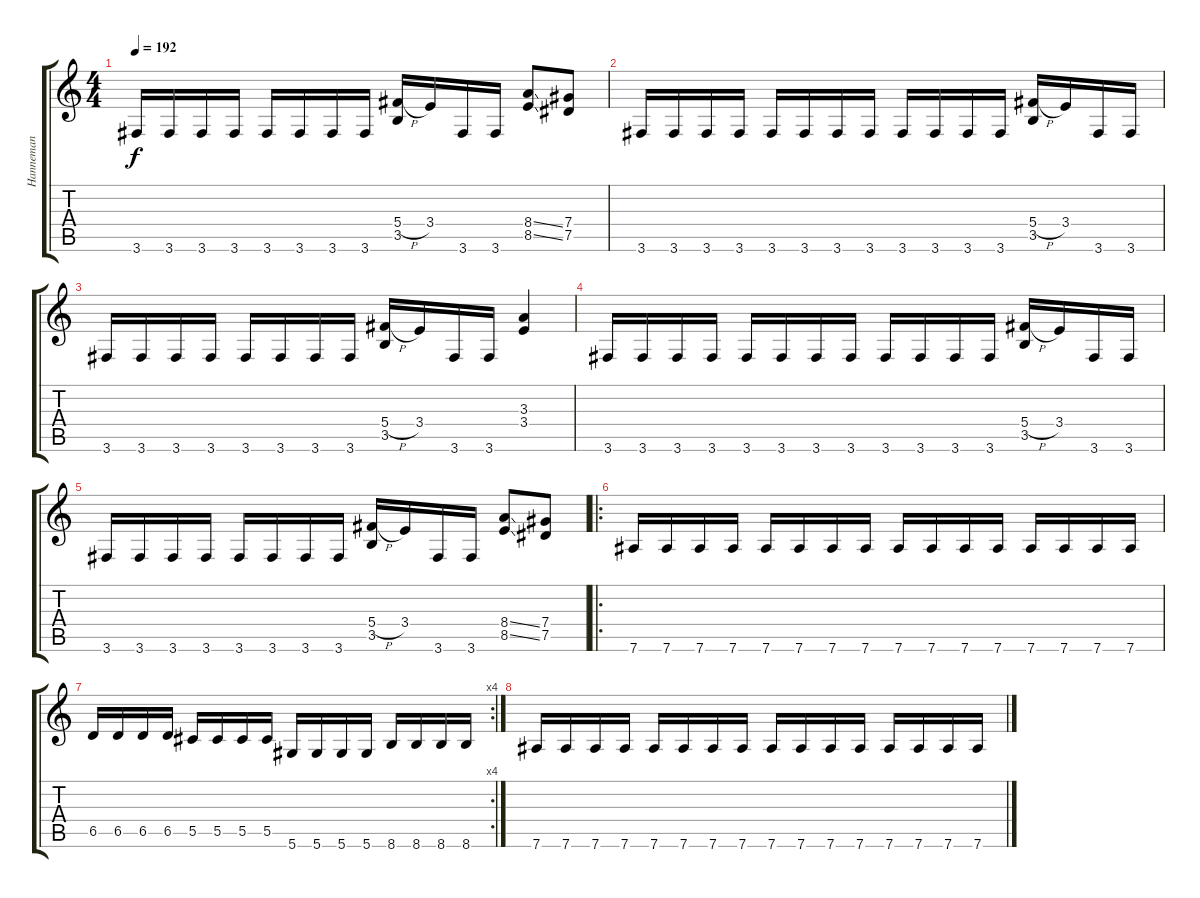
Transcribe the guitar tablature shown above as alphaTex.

\track ("Hanneman" "Hanneman") {instrument distortionguitar}
\staff {score tabs}
\tuning (Eb4 Bb3 Gb3 Db3 Ab2 Eb2) {hide}
\ts (4 4)
\tempo 192
\clef g2
\ks c
3.6.16{dy f} 3.6.16 3.6.16 3.6.16 3.6.16 3.6.16 3.6.16 3.6.16 (5.4{h} 3.5).16 3.4.16 3.6.16 3.6.16 (8.4{ss} 8.5{ss}).8 (7.4 7.5).8 |
3.6.16 3.6.16 3.6.16 3.6.16 3.6.16 3.6.16 3.6.16 3.6.16 3.6.16 3.6.16 3.6.16 3.6.16 (5.4{h} 3.5).16 3.4.16 3.6.16 3.6.16 |
3.6.16 3.6.16 3.6.16 3.6.16 3.6.16 3.6.16 3.6.16 3.6.16 (5.4{h} 3.5).16 3.4.16 3.6.16 3.6.16 (3.3 3.4).4 |
3.6.16 3.6.16 3.6.16 3.6.16 3.6.16 3.6.16 3.6.16 3.6.16 3.6.16 3.6.16 3.6.16 3.6.16 (5.4{h} 3.5).16 3.4.16 3.6.16 3.6.16 |
3.6.16 3.6.16 3.6.16 3.6.16 3.6.16 3.6.16 3.6.16 3.6.16 (5.4{h} 3.5).16 3.4.16 3.6.16 3.6.16 (8.4{ss} 8.5{ss}).8 (7.4 7.5).8 |
\ro
7.6.16 7.6.16 7.6.16 7.6.16 7.6.16 7.6.16 7.6.16 7.6.16 7.6.16 7.6.16 7.6.16 7.6.16 7.6.16 7.6.16 7.6.16 7.6.16 |
\rc 4
6.5.16 6.5.16 6.5.16 6.5.16 5.5.16 5.5.16 5.5.16 5.5.16 5.6.16 5.6.16 5.6.16 5.6.16 8.6.16 8.6.16 8.6.16 8.6.16 |
7.6.16 7.6.16 7.6.16 7.6.16 7.6.16 7.6.16 7.6.16 7.6.16 7.6.16 7.6.16 7.6.16 7.6.16 7.6.16 7.6.16 7.6.16 7.6.16
